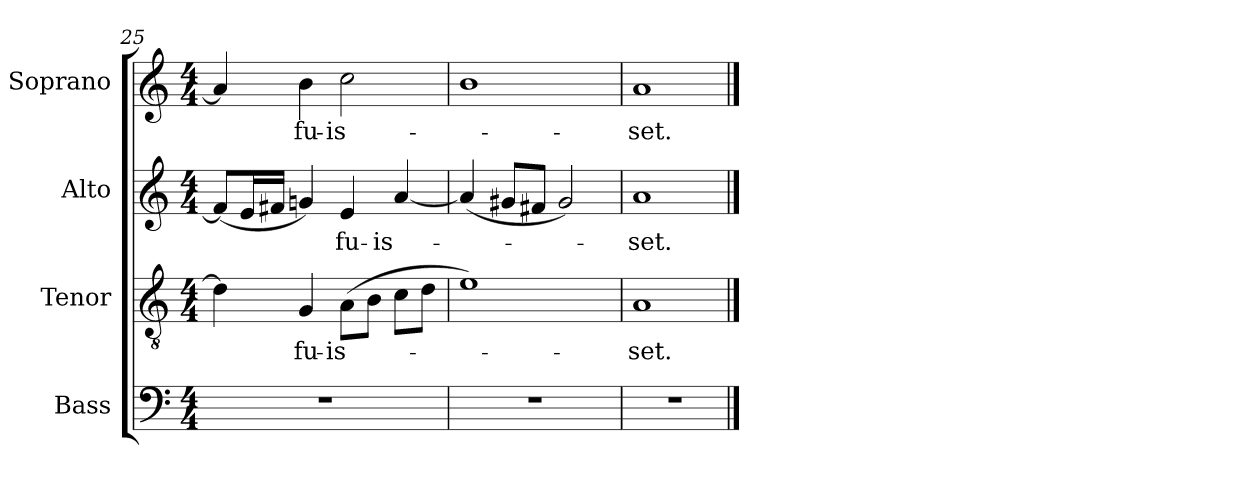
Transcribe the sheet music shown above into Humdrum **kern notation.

**kern	**kern	**text	**kern	**text	**kern	**text
*part4	*part3	*part3	*part2	*part2	*part1	*part1
*staff4	*staff3	*staff3	*staff2	*staff2	*staff1	*staff1
*I"Bass	*I"Tenor	*	*I"Alto	*	*I"Soprano	*
*I'B.	*I'T.	*	*I'A.	*	*I'S.	*
*clefF4	*clefGv2	*	*clefG2	*	*clefG2	*
*	*ITrd7c12	*	*	*	*	*
*k[]	*k[]	*	*k[]	*	*k[]	*
*C:	*C:	*	*C:	*	*C:	*
*M4/4	*M4/4	*	*M4/4	*	*M4/4	*
=25	=25	=25	=25	=25	=25	=25
1r	4Di\]	.	(8f#i/L]	.	4ai/]	.
.	.	.	16ei/L	.	.	.
.	.	.	16f#Xi/JJ	.	.	.
!	!	!LO:LY:b:color=#000000	!	!	!	!
!	!	!	!	!	!	!LO:LY:b:color=#000000
.	4GGi/	fu-	4gni/)	.	4bi\	fu-
!	!	!LO:LY:b:color=#000000	!	!	!	!
!	!	!	!	!LO:LY:b:color=#000000	!	!
!	!	!	!	!	!	!LO:LY:b:color=#000000
.	(8AAi\L	-is-	4ei/	fu-	2cci\	-is-
.	8BBi\J	.	.	.	.	.
!	!	!	!	!LO:LY:b:color=#000000	!	!
.	8Ci\L	.	[4ai/	-is-	.	.
.	8Di\J	.	.	.	.	.
=26	=26	=26	=26	=26	=26	=26
1r	1Ei)	.	(4ai/]	.	1bi	.
.	.	.	8g#Xi/L	.	.	.
.	.	.	8f#Xi/J	.	.	.
.	.	.	2g#i/)	.	.	.
=27	=27	=27	=27	=27	=27	=27
!	!	!LO:LY:b:color=#000000	!	!	!	!
!	!	!	!	!LO:LY:b:color=#000000	!	!
!	!	!	!	!	!	!LO:LY:b:color=#000000
1r	1AAi	-set.	1ai	-set.	1ai	-set.
==	==	==	==	==	==	==
*-	*-	*-	*-	*-	*-	*-
